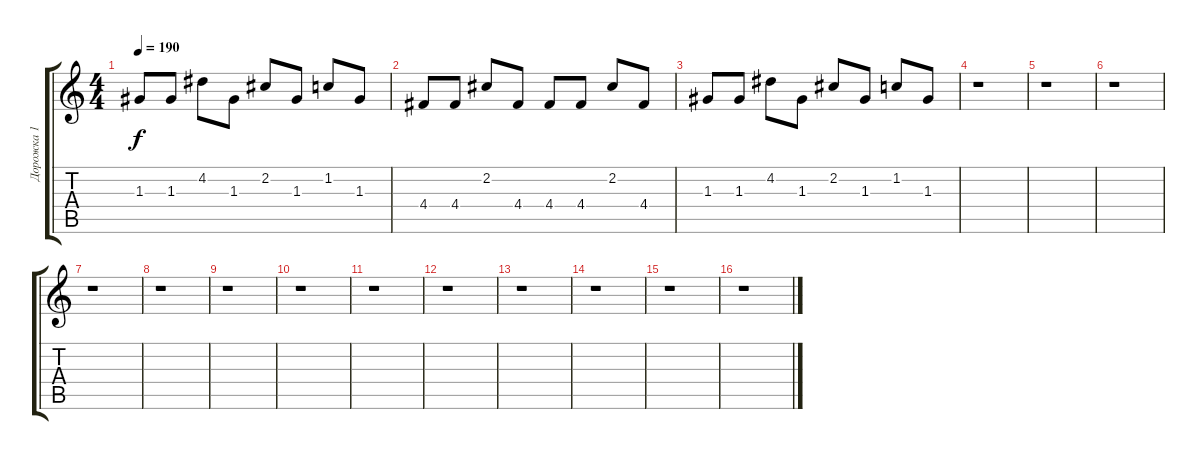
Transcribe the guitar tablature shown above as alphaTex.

\track ("Дорожка 1" "Дорожка 1") {instrument overdrivenguitar}
\staff {score tabs}
\tuning (E4 B3 G3 D3 A2 E2) {hide}
\ts (4 4)
\tempo 190
\clef g2
\ks c
1.3.8{dy f} 1.3.8 4.2.8 1.3.8 2.2.8 1.3.8 1.2.8 1.3.8 |
4.4.8 4.4.8 2.2.8 4.4.8 4.4.8 4.4.8 2.2.8 4.4.8 |
1.3.8 1.3.8 4.2.8 1.3.8 2.2.8 1.3.8 1.2.8 1.3.8 |
r.1 |
r.1 |
r.1 |
r.1 |
r.1 |
r.1 |
r.1 |
r.1 |
r.1 |
r.1 |
r.1 |
r.1 |
r.1
